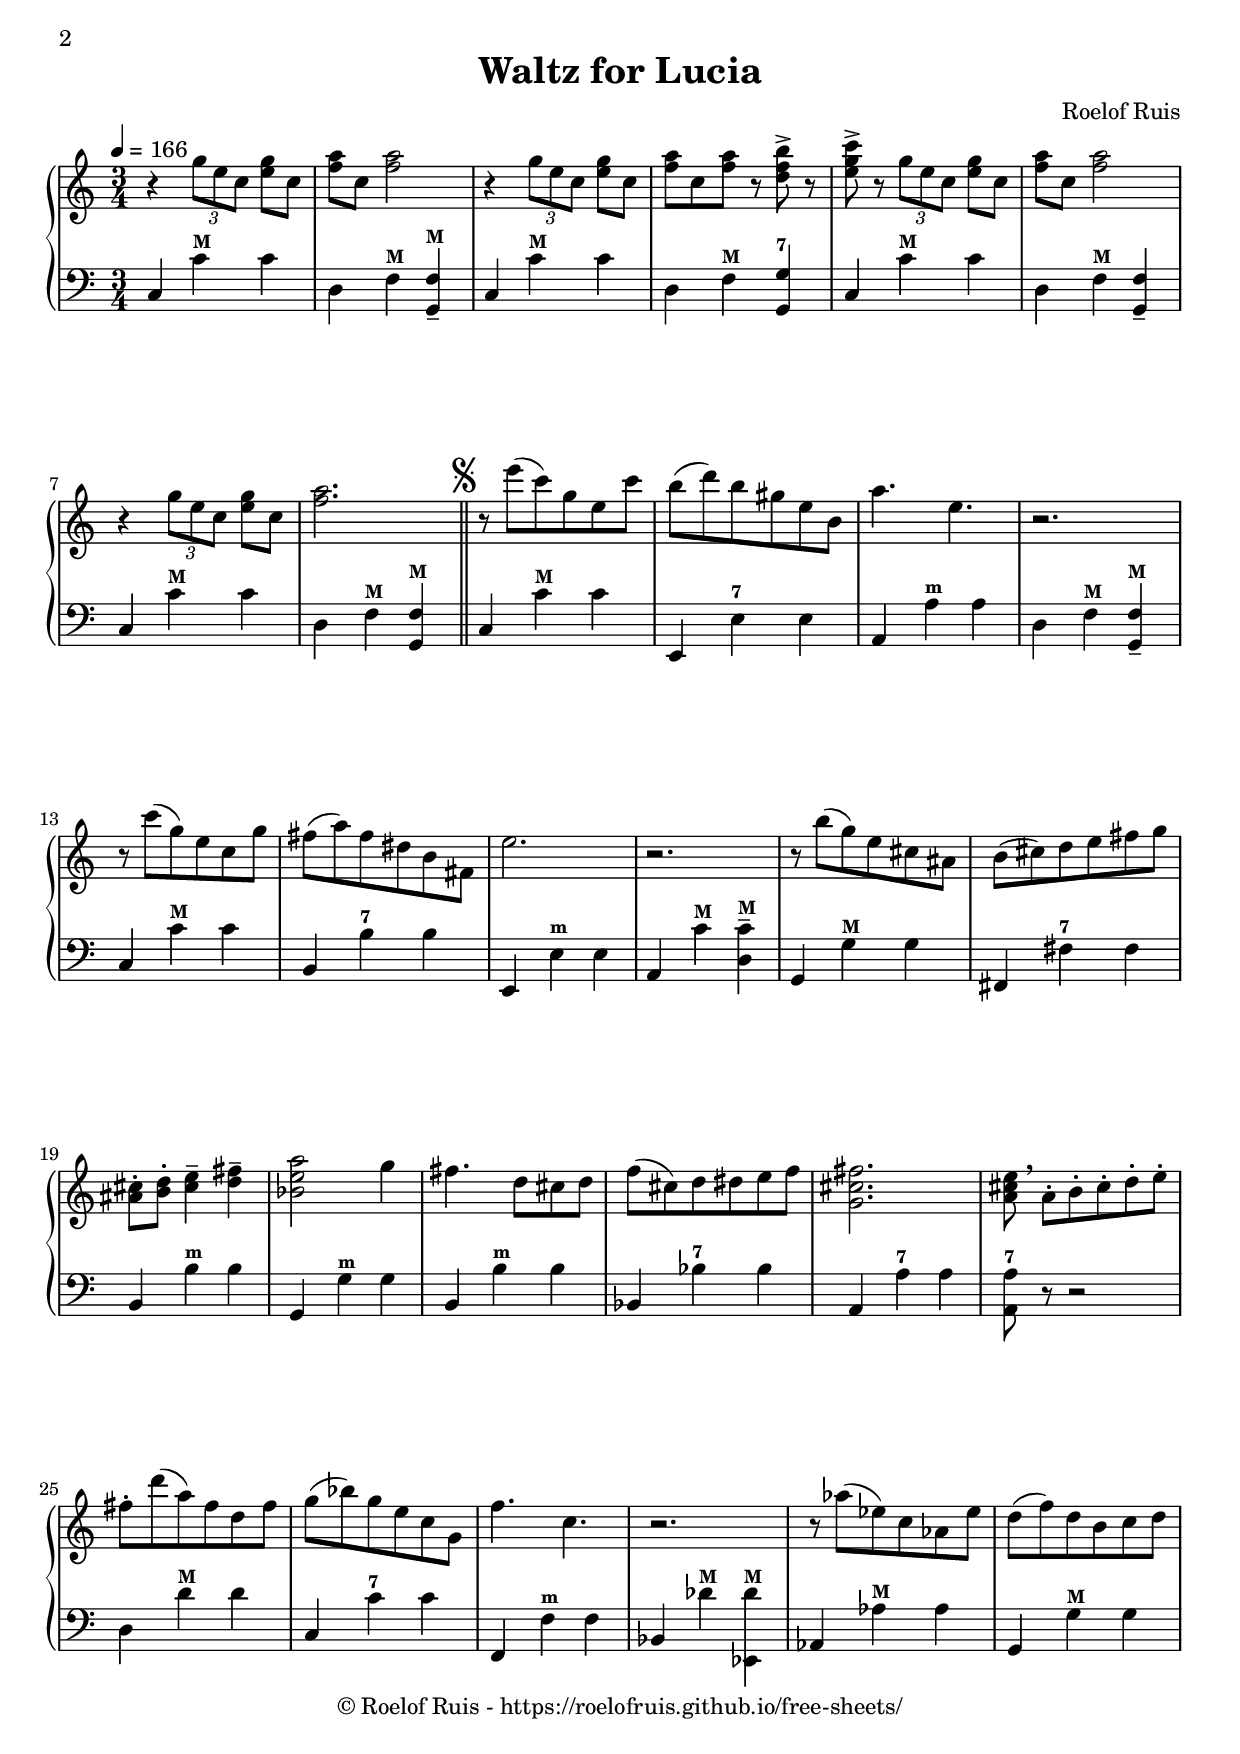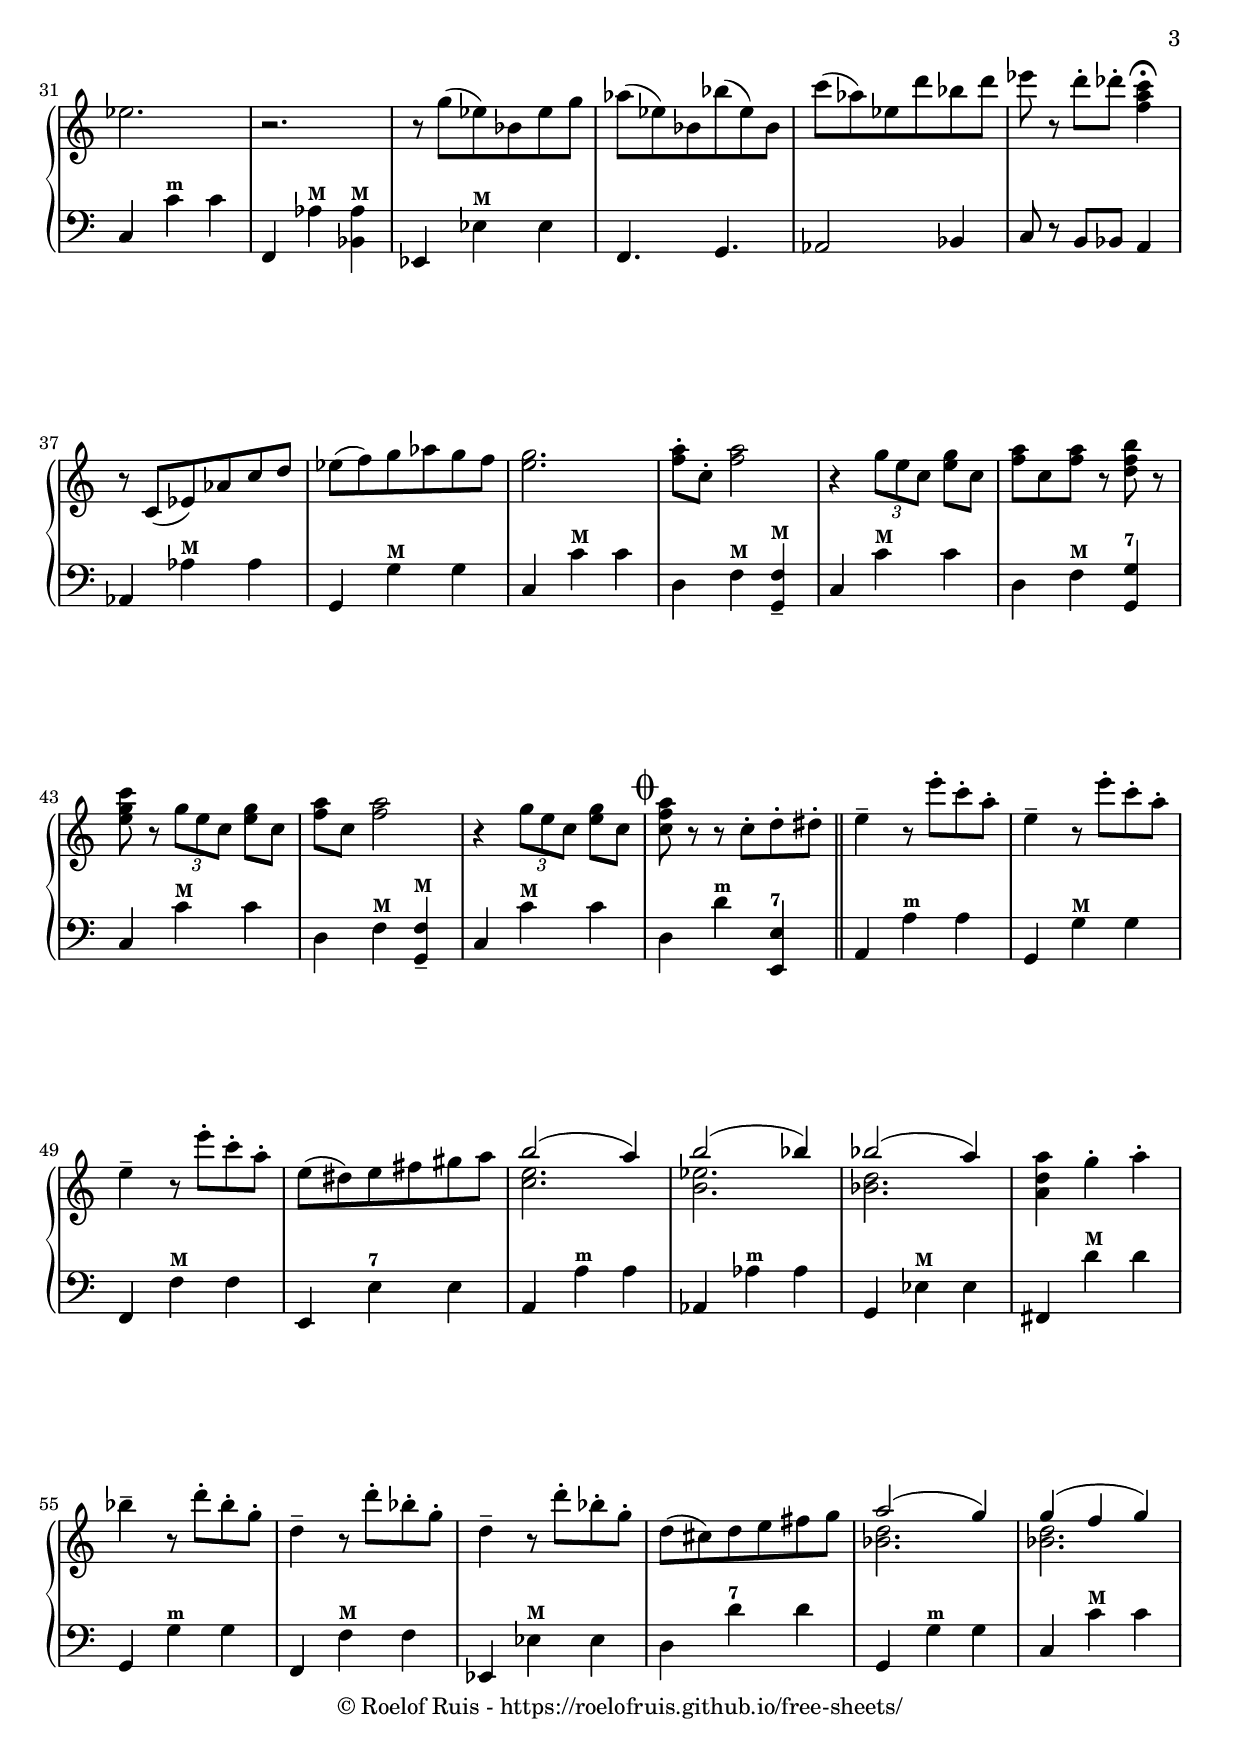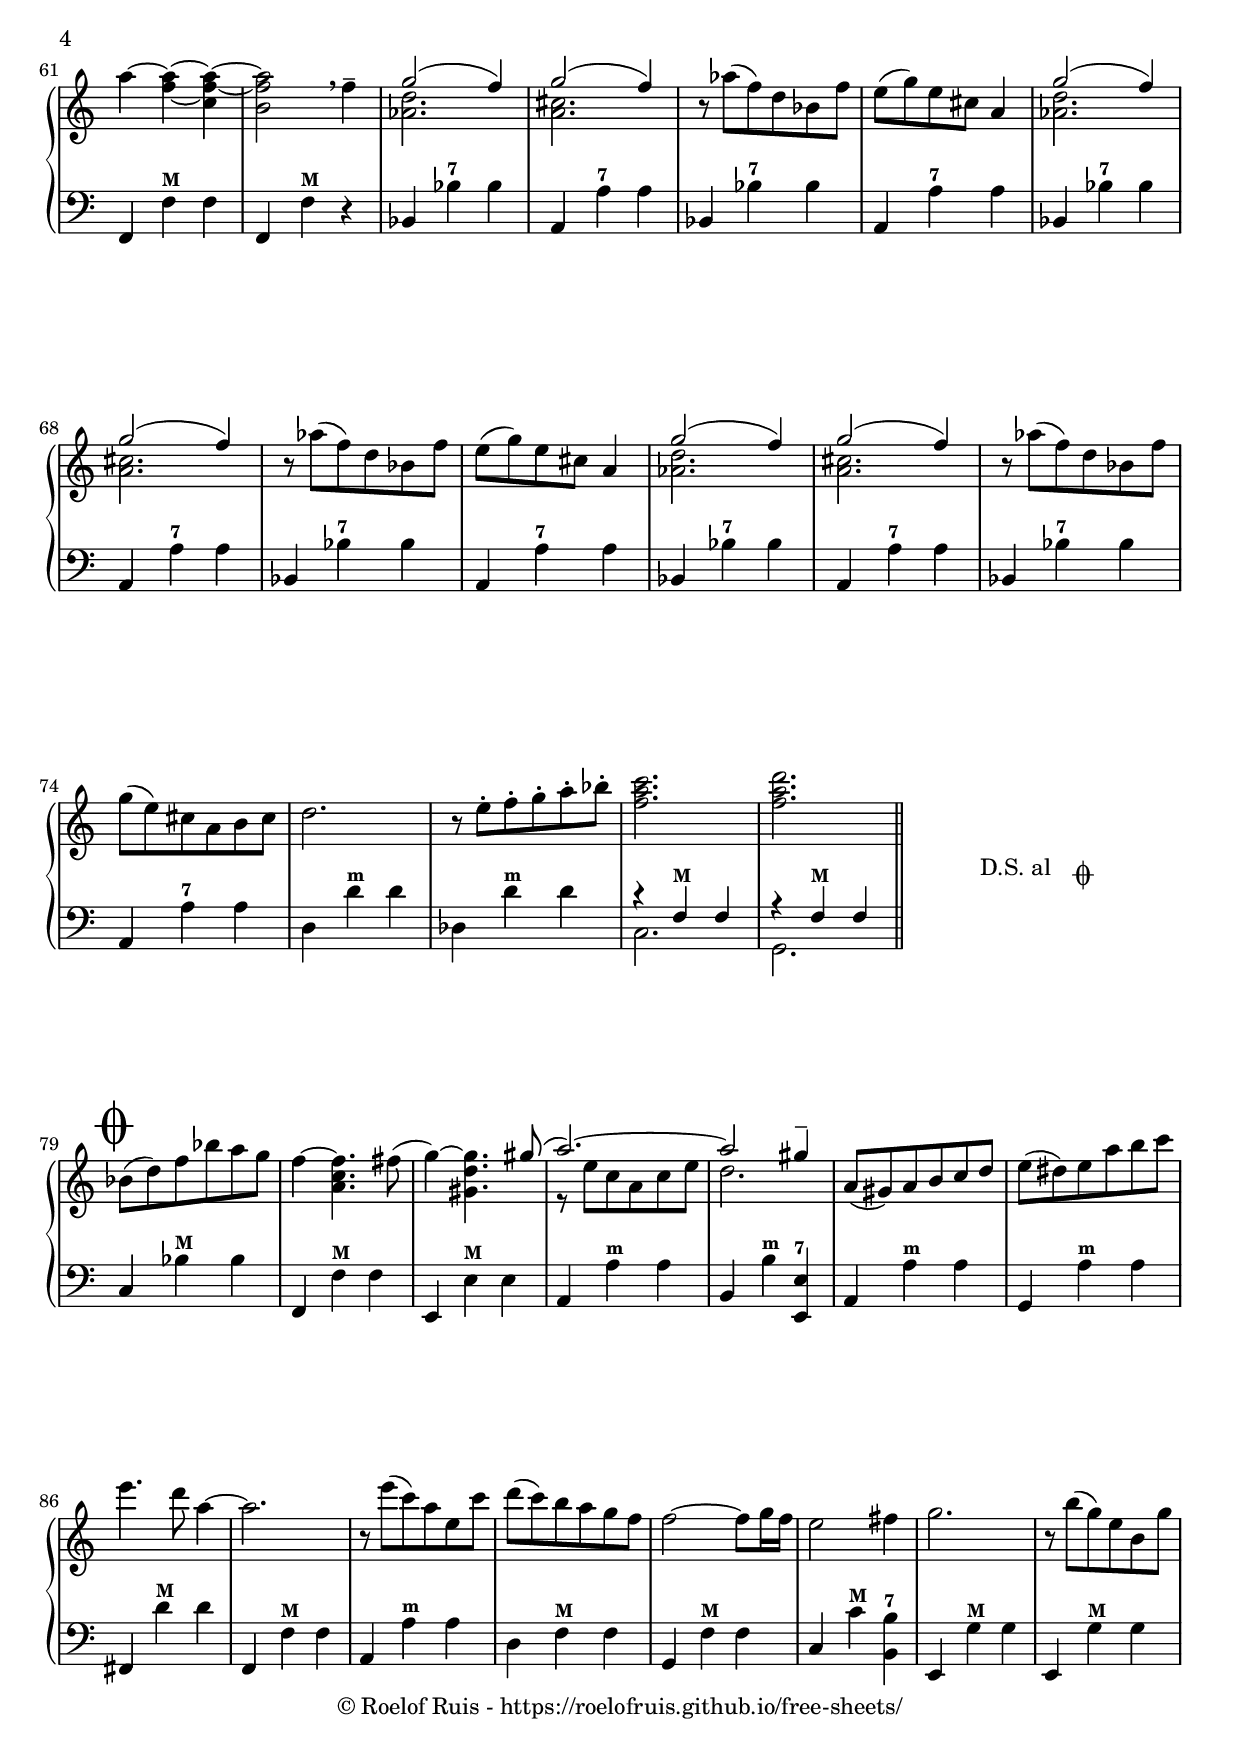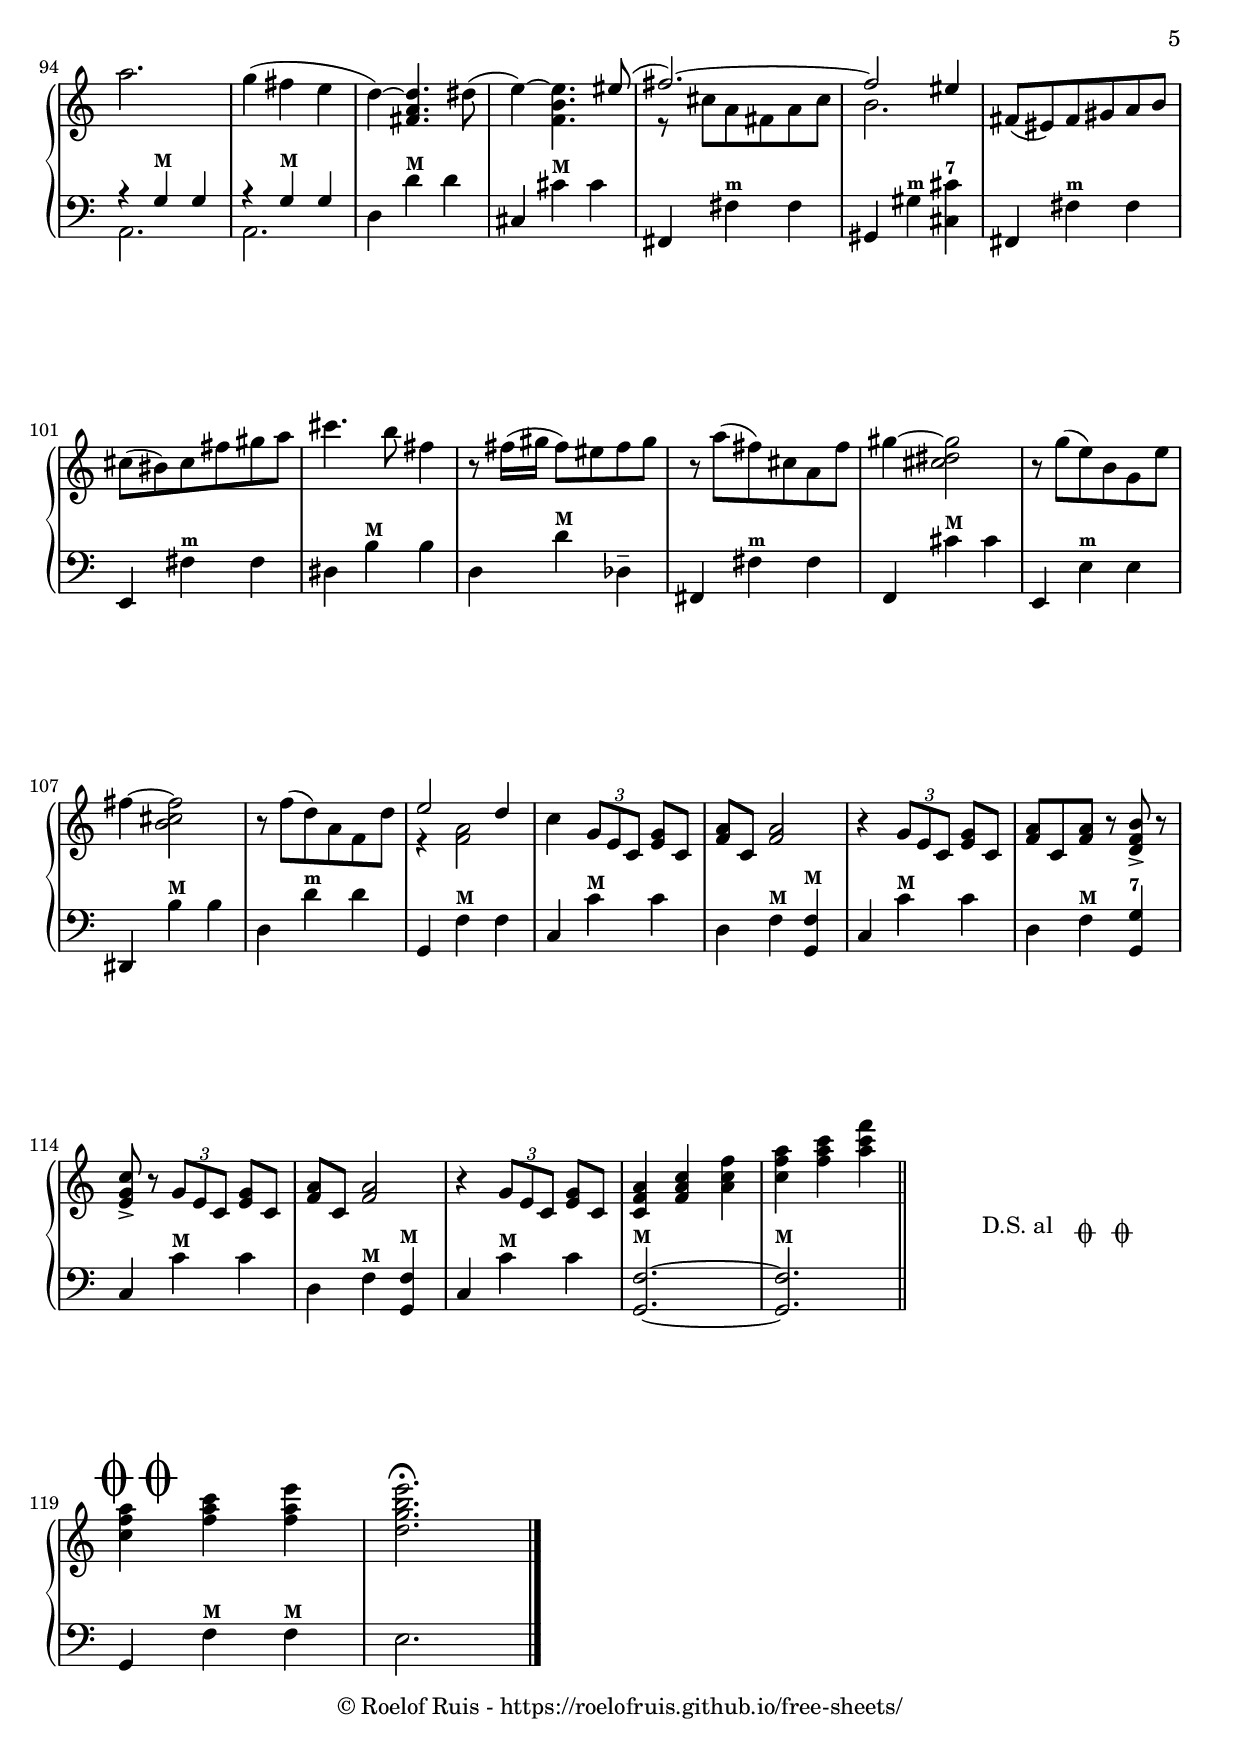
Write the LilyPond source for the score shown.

\version "2.20.0"

\include "../shared_includes.ly"
\version "2.20.0"

% ---- Bellows ----
out = ^\markup { \musicglyph #"accordion.pull" }
in = ^\markup { \musicglyph #"accordion.push" }

outsub = _\markup { \musicglyph #"accordion.pull" }
insub = _\markup { \musicglyph #"accordion.push" }

% ---- Basses ----
mj = ^\markup { \bold \magnify #0.8 { \roman M } }
mn = ^\markup { \bold \magnify #0.8 { \roman m } }
spt = ^\markup { \bold \magnify #0.8 { \roman 7 } }
vsp = ^\markup { \bold \magnify #0.8 { \roman v7 } }

bbass = _\markup {\box {\bold{BB}}}
sbass = _\markup {\box {\bold{SB}}}

% ---- Registers ----

eightva = \markup {\italic \translate #'(1.8 . 0) \raise #2 \magnify #0.8 {"8va"}}
loco    = \markup {\italic \translate #'(1.8 . 0) \raise #2 \magnify #0.8 {"loco"}}

dot = \markup {
  \musicglyph #"accordion.dot"
}

freebass = \markup {
  \musicglyph #"accordion.freebass"
}

discant = \markup {
  \musicglyph #"accordion.discant"
}

fbregz = ^\markup {
  \whiteout
  \combine
  \freebass
  \raise #0.5 \dot
}

fbrega = ^\markup {
  \whiteout
  \combine
  \freebass
  \raise #1.5 \dot
}

regz = ^\markup {
  \whiteout
  \combine
  \discant
  \raise #0.5 \dot
}

regez = ^\markup {
  \whiteout
  \combine
  \discant
    \combine
    \raise #0.5 \dot
    \eightva
}

rega = ^\markup {
  \whiteout
  \combine
  \discant
  \raise #1.5 \dot
}

regac = ^\markup {
  \whiteout
  \combine
  \discant
  \translate #'(-1 . 0) \raise #1.5 \dot
}

regzdba = ^\markup {
  \whiteout
  \combine
  \discant
  \combine
    \raise #0.5 \dot
    \combine
      \raise #1.5 \dot
      \translate #'(-1 . 0) \raise #1.5 \dot
}

regdbav = ^\markup {
  \whiteout
  \combine
  \discant
  \combine
    \raise #2.5 \dot
    \combine
      \raise #1.5 \dot
      \translate #'(-1 . 0) \raise #1.5 \dot
}

regav = ^\markup {
  \whiteout
  \combine
  \discant
  \combine
    \raise #2.5 \dot
    \raise #1.5 \dot
}

regdbaz = ^\markup {
  \whiteout
  \combine
  \discant
  \combine
    \raise #0.5 \dot
    \combine
      \raise #1.5 \dot
      \translate #'(-1 . 0) \raise #1.5 \dot
}

regdba = ^\markup {
  \whiteout
  \combine
  \discant
  \combine
    \raise #1.5 \dot
    \translate #'(-1 . 0) \raise #1.5 \dot
}

regza = ^\markup {
  \whiteout
  \combine
  \discant
  \combine
    \raise #0.5 \dot
    \raise #1.5 \dot
}

regeza = ^\markup {
  \whiteout
  \combine
  \discant
  \combine
    \raise #0.5 \dot
    \combine
      \raise #1.5 \dot
      \eightva
}

regzv = ^\markup {
  \whiteout
  \combine
  \discant
  \combine
    \raise #0.5 \dot
    \raise #2.5 \dot
}

regzav = ^\markup {
  \whiteout
  \combine
  \discant
  \combine
    \raise #2.5 \dot
    \combine
      \raise #1.5 \dot
      \raise #0.5 \dot
}

regezv = ^\markup {
  \whiteout
  \combine
  \discant
  \combine
    \raise #0.5 \dot
    \combine
      \raise #2.5 \dot
      \eightva
}

regzacv = ^\markup {
  \whiteout
  \combine
  \discant
  \combine
    \raise #2.5 \dot
    \combine
      \translate #'(-1 . 0) \raise #1.5 \dot
      \raise #0.5 \dot
}

regzacvl = ^\markup {
  \whiteout
  \combine
  \discant
  \combine
    \raise #2.5 \dot
    \combine
      \translate #'(-1 . 0) \raise #1.5 \dot
      \combine
        \raise # 0.5 \dot
        \loco
}

regzdbav = ^\markup {
  \whiteout
  \combine
  \discant
  \combine
    \raise #2.5 \dot
    \combine
      \raise #1.5 \dot
      \combine
      \translate #'(-1 . 0) \raise #1.5 \dot
      \raise #0.5 \dot
}









% ---- Other functionality ----

simile = \markup "simile"
subp = _\markup{ \italic sub \dynamic p }


staffAccordionRight = \new Staff {
  \numericTimeSignature
  \key c \major
  \clef treble
  \tempo 4 = 166
  \time 3/4
  \relative c''' {
    r4 \times 2/3 {g8 e c} <e g>8 c |
    <f a>8 c <f a>2 |
    r4 \times 2/3 {g8 e c} <e g>8 c |
    <f a>8 c <f a> r <d f b>-> r |
    <e g c>-> r \times 2/3 {g8 e c} <e g>8 c |
    <f a>8 c <f a>2 |
    r4 \times 2/3 {g8 e c} <e g>8 c |
    <f a>2. |
    
    \once \override Score.RehearsalMark.font-size = #1
    \mark \markup { \musicglyph #"scripts.segno" }
    \bar "||"
    
    r8 e'( c) g e c' |
    b( d) b gis e b |
    a'4. e |
    r2. |
    r8 c'( g) e c g' |
    fis( a) fis dis b fis |
    e'2. |
    r2. |
    r8 b'( g) e cis ais |
    b( cis) d e fis g |
    <ais, cis>8-. <b d>-. <cis e>4-- <d fis>-- |
    <bes e a>2 g'4 |
    fis4. d8 cis d |
    f( cis) d dis e f |
    <fis cis g>2. |
    <e cis a>8 \breathe a,-. b-. cis-. d-. e-. |
    fis-. d'( a) fis d fis |
    g( bes) g e c g |
    f'4. c |
    r2. |
    r8 as'( es) c as es' |
    d( f) d b c d |
    es2. |
    r2. |
    r8 g( es) bes es g |
    as( es) bes bes'( es,) bes |
    c'( as) es d' bes d |
    es8 r d-. des-. <c a f>4\fermata |
    r8 c,,( es) as c d |
    es( f) g as g f |
    <e g>2. |
    
    <f a>8-. c-. <f a>2 |
    r4 \times 2/3 {g8 e c} <e g>8 c |
    <f a>8 c <f a> r <d f b> r |
    <e g c> r \times 2/3 {g8 e c} <e g>8 c |
    <f a>8 c <f a>2 |
    r4 \times 2/3 {g8 e c} <e g>8 c |
    \mark \markup { \musicglyph #"scripts.coda" }
    <c f a>8 r r c-. d-. dis-. |
    
    \bar "||"
    
    e4-- r8 e'-. c-. a-. |
    e4-- r8 e'-. c-. a-. |
    e4-- r8 e'-. c-. a-. |
    e( dis) e fis gis a |
    << {b2( a4) | b2( bes4) | bes2( a4)} \\ {<e c>2. | <es b>2. | <d bes>2. |} >>
    <a' d, a>4 g-. a-. |
    bes4-- r8 d-. bes-. g-. |
    d4-- r8 d'-. bes-. g-. |
    d4-- r8 d'-. bes-. g-. |
    d8( cis) d e fis g |
    << { a2( g4) | g( f g) } \\ { <bes, d>2. | <bes d>2. | } >>
    a'4~ <a~ f~> <a~ f~ c> |
    <a f b,>2 \breathe f4-- |
    << { g2( f4) | g2( f4) } \\ { <as, d>2. | <a cis>2. } >>
    r8 as'( f) d bes f' |
    e( g) e cis a4 |
    << { g'2( f4) | g2( f4) } \\ { <as, d>2. | <a cis>2. } >>
    r8 as'( f) d bes f' |
    e( g) e cis a4 |
    << { g'2( f4) | g2( f4) } \\ { <as, d>2. | <a cis>2. } >>
    r8 as'( f) d bes f' |
    g( e) cis a b cis |
    d2. |
    r8 e-. f-. g-. a-. bes-. |
    <c a f>2. |
    <d a f>2. |
    
    \bar "||"
    
    \cadenzaOn
      \stopStaff
        \repeat unfold 1 {
          s1
          \bar ""
        }
        \once \override TextScript.extra-offset = #'( 0 . -3.0 )
        \once \override TextScript.word-space = #1.5
        <>_\markup { "D.S. al " \musicglyph #"scripts.coda" }

        \repeat unfold 3 {
          s1
          \bar ""
        }
     \startStaff
   \cadenzaOff
   
   \break
   \once \override Score.RehearsalMark.font-size = #5
   \mark \markup { \musicglyph #"scripts.coda" }
   
   bes,8( d) f bes a g |
   f4~ <f c a>4. fis8( |
   g4)~ <g d gis,>4. << { gis8( } \\ { s8 } >> |
   << {a2.)~ | a2 gis4-- | } \\ { r8 e c a c e | d2. | } >>
   a8( gis) a b c d |
   e( dis) e a b c |
   e4. d8 a4~ |
   a2. |
   r8 e'( c) a e c' |
   d( c) b a g f |
   f2~ f8 g16 f |
   e2 fis4 |
   g2. |
   r8 b( g) e b g' |
   a2. |
   g4( fis e |
   
   d4)~ <d a fis>4. dis8( |
   e4)~ <e b f>4. << { eis8( } \\ { s8 } >> |
   << { fis2.)~ | fis2 eis4 | } \\ { r8 cis a fis a cis | b2. | } >>
   fis8( eis) fis gis a b |
   cis( bis) cis fis gis a |
   cis4. b8 fis4 |
   r8 fis16( gis fis8) eis fis gis |
   r8 a8( fis) cis a fis' |
   gis4~ <gis dis cis>2 |
   r8 g( e) b g e' |
   fis4~ <fis cis b>2 |
   r8 f( d) a f d' |
   << { e2 d4 } \\ { r4 <a f>2 } >> |
   c4 \times 2/3 {g8 e c} <g' e>8 c, | <a' f>8 c, <a' f>2
   r4 \times 2/3 {g8 e c} <g' e>8 c, | <f a>8 c <f a> r <d f b>-> r
   <e g c>8-> r8 \times 2/3 {g8 e c} <g' e>8 c, |
   <a' f>8 c, <a' f>2 |  r4 \times 2/3 {g8 e c} <g' e>8 c,
   <c f a>4 <f a c> <a c f> |
   <c f a>4 <f a c> <a c f> |
   
   \bar "||"
    
    \cadenzaOn
      \stopStaff
        \repeat unfold 1 {
          s1
          \bar ""
        }
        \once \override TextScript.extra-offset = #'( 0 . -3.0 )
        \once \override TextScript.word-space = #1.5
        <>_\markup { "D.S. al " \musicglyph #"scripts.coda" \musicglyph #"scripts.coda" }

        \repeat unfold 3 {
          s1
          \bar ""
        }
     \startStaff
   \cadenzaOff
   
   \break
   \once \override Score.RehearsalMark.font-size = #5
   \mark \markup { \musicglyph #"scripts.coda" \musicglyph #"scripts.coda" }
   
   <c, f a>4 <f a c> <f a e'> |
   <d g b e>2.\fermata |
   \bar "|."
   \stopStaff
   s2. |
   s2. |
   s2. |
   
  }
}

staffAccordionLeft = \new Staff {
  \numericTimeSignature
  \key c \major
  \clef bass
  \time 3/4
    c4 c'\mj c' |
    d f\mj <g, f>\mj-- |
    c4 c'\mj c' |
    d f\mj <g, g>\spt |
    c4 c'\mj c' |
    d f\mj <g, f>-- |
    c4 c'\mj c' |
    d f\mj <g, f>\mj |
    
    \bar "||"
    
    c c'\mj c' |
    e, e\spt e |
    a, a\mn a |
    d f\mj <g, f>\mj-- |
    c c'\mj c' |
    b, b\spt b |
    e, e\mn e |
    a, c'\mj <d c'>\mj-- |
    g, g\mj g |
    fis, fis\spt fis |
    b, b\mn b |
    g, g\mn g |
    b, b\mn b |
    bes, bes\spt bes |
    a, a\spt a |
    <a, a>8\spt r r2 |
    d4 d'\mj d' |
    c c'\spt c' |
    f, f\mn f |
    bes, des'\mj <es, des'>\mj |
    as, as\mj as |
    g, g\mj g |
    c c'\mn c' |
    f, as\mj <bes, as>\mj |
    es, es\mj es |
    f,4. g, |
    as,2 bes,4 |
    c8 r b, bes, a,4 | 
    as, as\mj as |
    g, g\mj g |
    c c'\mj c'
    d f\mj <g, f>\mj-- |
    c4 c'\mj c' |
    d f\mj <g, g>\spt |
    c4 c'\mj c' |
    d f\mj <g, f>\mj-- |
    c4 c'\mj c' |
    d d'\mn <e, e>\spt |
    a, a\mn a |
    g, g\mj g |
    f, f\mj f |
    e, e\spt e |
    a, a\mn a |
    as, as\mn as |
    g, es\mj es |
    fis, d'\mj d' |
    g, g\mn g |
    f, f\mj f |
    es, es\mj es |
    d d'\spt d' |
    g, g\mn g |
    c c'\mj c' |
    f, f\mj f |
    f, f\mj r4 |
    bes, bes\spt bes |
    a, a\spt a |
    bes, bes\spt bes |
    a, a\spt a |
    bes, bes\spt bes |
    a, a\spt a |
    bes, bes\spt bes |
    a, a\spt a |
    bes, bes\spt bes |
    a, a\spt a |
    bes, bes\spt bes |
    a, a\spt a |
    d d'\mn d' |
    des d'\mn d' |
    << { r4 f\mj f } \\ { c2. } >> |
    << { r4 f\mj f } \\ { g,2. } >> |
    
    \cadenzaOn
      \stopStaff
        \repeat unfold 4 {
          s1
          \bar ""
        }
     \startStaff
    \cadenzaOff
   
    \break
    
    c4 bes\mj bes |
    f, f\mj f |
    e, e\mj e |
    a, a\mn a |
    b, b\mn <e, e>\spt |
    a, a\mn a |
    g, a\mn a |
    fis, d'\mj d' |
    f, f\mj f |
    a, a\mn a |
    d f\mj f |
    g, f\mj f |
    c c'\mj <b, b>\spt |
    e, g\mj g |
    e, g\mj g |
    << { r4 g\mj g } \\ { a,2.} >> |
    << { r4 g\mj g } \\ { a,2.} >> |
    d4 d'\mj d' |
    cis cis'\mj cis' |
    fis, fis\mn fis |
    gis, gis\mn <cis cis'>\spt |
    fis, fis\mn fis |
    e, fis\mn fis |
    dis b\mj b |
    d d'\mj des-- |
    fis, fis\mn fis |
    f, cis'\mj cis' |
    e, e\mn e |
    dis, b\mj b |
    d d'\mn d' |
    g, f\mj f |
    c4 c'\mj c' |
    d f\mj <g, f>\mj |
    c4 c'\mj c' |
    d f\mj <g, g>\spt |
    c4 c'\mj c' |
    d f\mj <g, f>\mj |
    c4 c'\mj c' |
    <g,~ f~>2.\mj |
    <g, f>2.\mj |

    \cadenzaOn
      \stopStaff
        \repeat unfold 4 {
          s1
          \bar ""
        }
     \startStaff
    \cadenzaOff
    
    \break
    
    g,4 f\mj f\mj |
    e2. |
    \bar "|."
    \stopStaff
    s2. |
    s2. |
    s2. |
    s2. |
}

\book {
  
  \header {
    title = "Waltz for Lucia"
    composer = "Roelof Ruis"
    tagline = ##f
    instrumentName = "Accordion Solo"
    year = "2016"
    description = "
      An uptempo waltz with emphasis on quick harmonic progression.
      I wrote this mainly to get familiar with creating II - V - I progressions.
      It has the well known french musette form ABACA
    "
    info = "For standard bass - Difficulty: Medium"
    permission = "Licensed under the Creative Commons Attribution-NoDerivatives 4.0 International License."
    projecturl = \githuburl
    version = "January 2021"
  }

  \paper {
    max-systems-per-page = 5
    min-systems-per-page = 5
    indent = 0.0
    ragged-last-bottom = ##f
    print-all-headers = ##t
    
    bookTitleMarkup = \markup {
      \column {
        \vspace #3
        \fill-line { \fontsize #8 \fromproperty #'header:title }
        \vspace #2
        \fill-line { \fontsize #6 \italic \fromproperty #'header:composer }
        \vspace #.5
        \fill-line { \fontsize #2 \fromproperty #'header:year }
        \vspace #3
        \fill-line { \fontsize #4 \fromproperty #'header:instrumentName }
        \vspace #10
        \override #'(line-width . 55)
        \fontsize #1
        \justify-field #'header:description
        \vspace #1
        \fontsize #1
        \justify-field #'header:info
        \vspace #4
        \override #'(line-width . 55)
        \fontsize #1
        \justify-field #'header:permission
        \vspace #1
        \vspace #14
        \justify { \char ##x00A9 Roelof Ruis \concat { " - Version " \fromproperty #'header:version } }
        \typewriter { \fromproperty #'header:projecturl }
      }
    }
    
    oddFooterMarkup = \markup {
      \fill-line {
        \center-column {
          \if \should-print-page-number
          \line { \char ##x00A9 Roelof Ruis - \fromproperty #'header:projecturl }
        }
      }
    }  
  }

  \score {
    \header {
      breakbefore = ##t
    }

    \new PianoStaff <<
      \staffAccordionRight
      \staffAccordionLeft
    >>
    \layout {}
    
    \midi {}
  }
}
